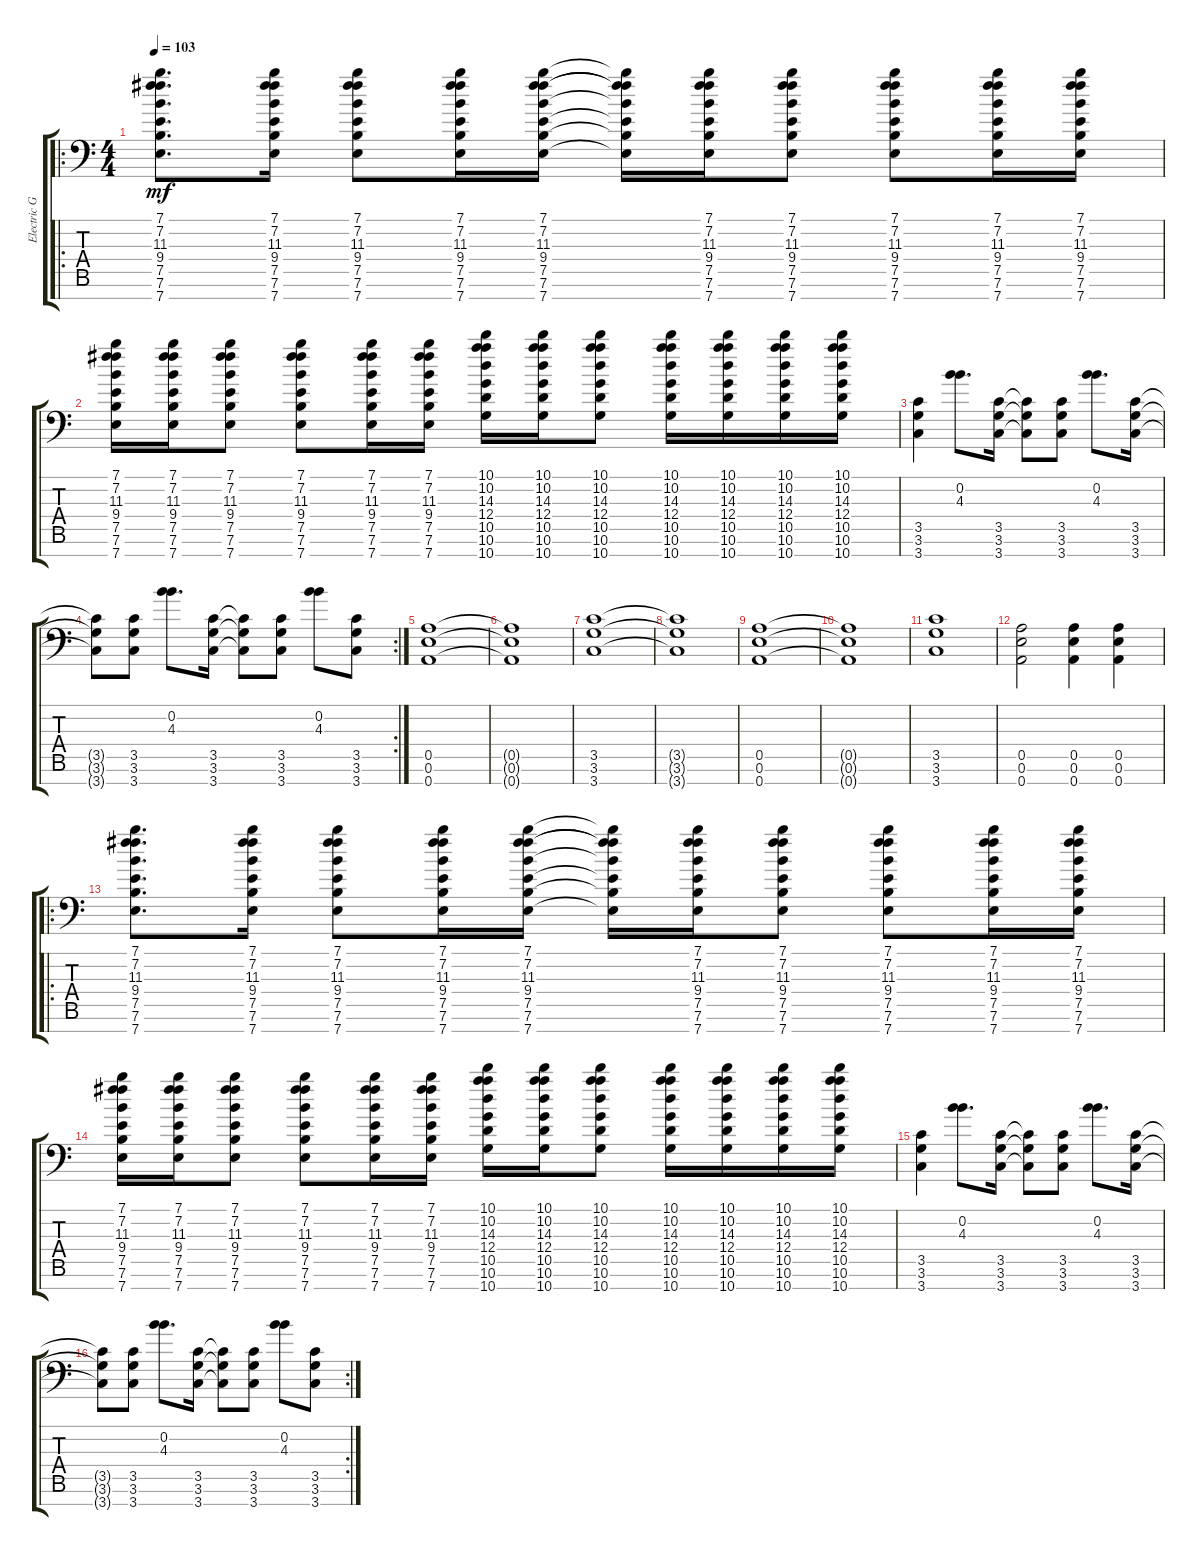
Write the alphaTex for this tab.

\track ("Electric Guitar" "Electric G") {instrument distortionguitar}
\staff {score tabs}
\tuning (E4 B3 G3 D3 A2 E2 A1) {hide}
\ro
\ts (4 4)
\tempo 103
\clef f4
\ks c
(7.1 7.2 11.3 9.4 7.5 7.6 7.7).8{d dy mf instrument distortionguitar} (7.1 7.2 11.3 9.4 7.5 7.6 7.7).16 (7.1 7.2 11.3 9.4 7.5 7.6 7.7).8 (7.1 7.2 11.3 9.4 7.5 7.6 7.7).16 (7.1 7.2 11.3 9.4 7.5 7.6 7.7).16 (7.1{t} 7.2{t} 11.3{t} 9.4{t} 7.5{t} 7.6{t} 7.7{t}).16 (7.1 7.2 11.3 9.4 7.5 7.6 7.7).16 (7.1 7.2 11.3 9.4 7.5 7.6 7.7).8 (7.1 7.2 11.3 9.4 7.5 7.6 7.7).8 (7.1 7.2 11.3 9.4 7.5 7.6 7.7).16 (7.1 7.2 11.3 9.4 7.5 7.6 7.7).16 |
(7.1 7.2 11.3 9.4 7.5 7.6 7.7).16 (7.1 7.2 11.3 9.4 7.5 7.6 7.7).16 (7.1 7.2 11.3 9.4 7.5 7.6 7.7).8 (7.1 7.2 11.3 9.4 7.5 7.6 7.7).8 (7.1 7.2 11.3 9.4 7.5 7.6 7.7).16 (7.1 7.2 11.3 9.4 7.5 7.6 7.7).16 (10.1 10.2 14.3 12.4 10.5 10.6 10.7).16 (10.1 10.2 14.3 12.4 10.5 10.6 10.7).16 (10.1 10.2 14.3 12.4 10.5 10.6 10.7).8 (10.1 10.2 14.3 12.4 10.5 10.6 10.7).16 (10.1 10.2 14.3 12.4 10.5 10.6 10.7).16 (10.1 10.2 14.3 12.4 10.5 10.6 10.7).16 (10.1 10.2 14.3 12.4 10.5 10.6 10.7).16 |
(3.5 3.6 3.7).4 (0.2 4.3).8{d} (3.5 3.6 3.7).16 (3.5{t} 3.6{t} 3.7{t}).8 (3.5 3.6 3.7).8 (0.2 4.3).8{d} (3.5 3.6 3.7).16 |
\rc 2
(3.5{t} 3.6{t} 3.7{t}).8 (3.5 3.6 3.7).8 (0.2 4.3).8{d} (3.5 3.6 3.7).16 (3.5{t} 3.6{t} 3.7{t}).8 (3.5 3.6 3.7).8 (0.2 4.3).8 (3.5 3.6 3.7).8 |
(0.5 0.6 0.7).1 |
(0.5{t} 0.6{t} 0.7{t}).1 |
(3.5 3.6 3.7).1 |
(3.5{t} 3.6{t} 3.7{t}).1 |
(0.5 0.6 0.7).1 |
(0.5{t} 0.6{t} 0.7{t}).1 |
(3.5 3.6 3.7).1 |
(0.5 0.6 0.7).2 (0.5 0.6 0.7).4 (0.5 0.6 0.7).4 |
\ro
(7.1 7.2 11.3 9.4 7.5 7.6 7.7).8{d} (7.1 7.2 11.3 9.4 7.5 7.6 7.7).16 (7.1 7.2 11.3 9.4 7.5 7.6 7.7).8 (7.1 7.2 11.3 9.4 7.5 7.6 7.7).16 (7.1 7.2 11.3 9.4 7.5 7.6 7.7).16 (7.1{t} 7.2{t} 11.3{t} 9.4{t} 7.5{t} 7.6{t} 7.7{t}).16 (7.1 7.2 11.3 9.4 7.5 7.6 7.7).16 (7.1 7.2 11.3 9.4 7.5 7.6 7.7).8 (7.1 7.2 11.3 9.4 7.5 7.6 7.7).8 (7.1 7.2 11.3 9.4 7.5 7.6 7.7).16 (7.1 7.2 11.3 9.4 7.5 7.6 7.7).16 |
(7.1 7.2 11.3 9.4 7.5 7.6 7.7).16 (7.1 7.2 11.3 9.4 7.5 7.6 7.7).16 (7.1 7.2 11.3 9.4 7.5 7.6 7.7).8 (7.1 7.2 11.3 9.4 7.5 7.6 7.7).8 (7.1 7.2 11.3 9.4 7.5 7.6 7.7).16 (7.1 7.2 11.3 9.4 7.5 7.6 7.7).16 (10.1 10.2 14.3 12.4 10.5 10.6 10.7).16 (10.1 10.2 14.3 12.4 10.5 10.6 10.7).16 (10.1 10.2 14.3 12.4 10.5 10.6 10.7).8 (10.1 10.2 14.3 12.4 10.5 10.6 10.7).16 (10.1 10.2 14.3 12.4 10.5 10.6 10.7).16 (10.1 10.2 14.3 12.4 10.5 10.6 10.7).16 (10.1 10.2 14.3 12.4 10.5 10.6 10.7).16 |
(3.5 3.6 3.7).4 (0.2 4.3).8{d} (3.5 3.6 3.7).16 (3.5{t} 3.6{t} 3.7{t}).8 (3.5 3.6 3.7).8 (0.2 4.3).8{d} (3.5 3.6 3.7).16 |
\rc 2
(3.5{t} 3.6{t} 3.7{t}).8 (3.5 3.6 3.7).8 (0.2 4.3).8{d} (3.5 3.6 3.7).16 (3.5{t} 3.6{t} 3.7{t}).8 (3.5 3.6 3.7).8 (0.2 4.3).8 (3.5 3.6 3.7).8
